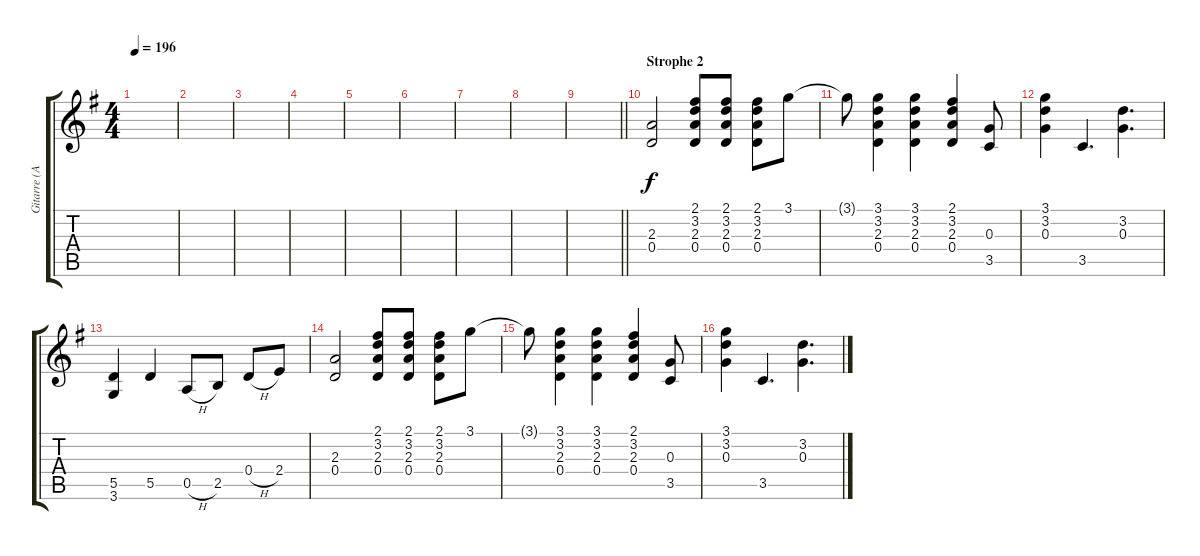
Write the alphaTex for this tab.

\track ("Gitarre (Akustik)" "Gitarre (A") {instrument acousticguitarsteel}
\staff {score tabs}
\tuning (E4 B3 G3 D3 A2 E2) {hide}
\ts (4 4)
\tempo 196
\clef g2
\ks g
|
|
|
|
|
|
|
|
\barLineRight lightlight
|
\section ("" "Strophe 2")
(2.3 0.4).2 (2.1 3.2 2.3 0.4).8 (2.1 3.2 2.3 0.4).8 (2.1 3.2 2.3 0.4).8 3.1.8 |
3.1{t}.8 (3.1 3.2 2.3 0.4).4 (3.1 3.2 2.3 0.4).4 (2.1 3.2 2.3 0.4).4 (0.3 3.5).8 |
(3.1 3.2 0.3).4 3.5.4{d} (3.2 0.3).4{d} |
(5.5 3.6).4 5.5.4 0.5{h}.8 2.5.8 0.4{h}.8 2.4.8 |
(2.3 0.4).2 (2.1 3.2 2.3 0.4).8 (2.1 3.2 2.3 0.4).8 (2.1 3.2 2.3 0.4).8 3.1.8 |
3.1{t}.8 (3.1 3.2 2.3 0.4).4 (3.1 3.2 2.3 0.4).4 (2.1 3.2 2.3 0.4).4 (0.3 3.5).8 |
(3.1 3.2 0.3).4 3.5.4{d} (3.2 0.3).4{d}
